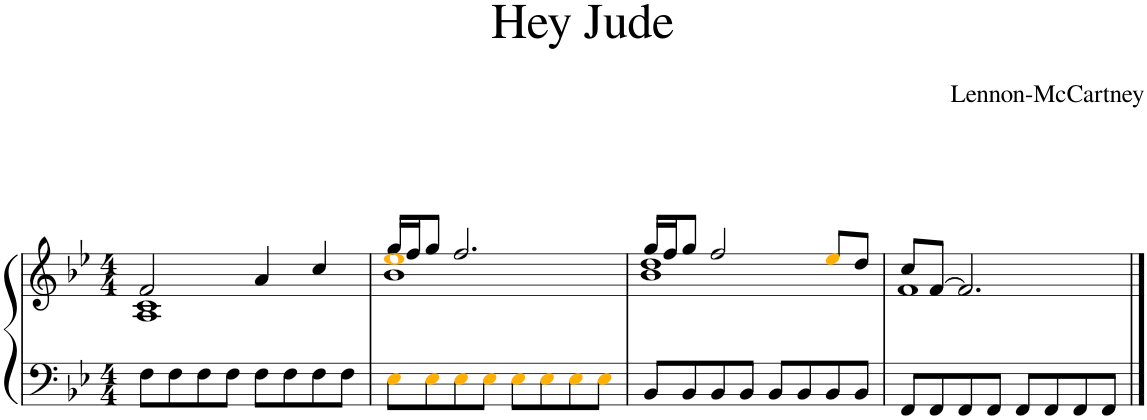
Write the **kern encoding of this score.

**kern	**kern
*part1	*part1
*staff2	*staff1
*I"Piano	*
*I'Pno.	*
*clefF4	*clefG2
*k[b-e-]	*k[b-e-]
*M4/4	*M4/4
=1	=1
*	*^
8F\L	2f/	1A 1c
8F\	.	.
8F\	.	.
8F\J	.	.
8F\L	4a/	.
8F\	.	.
8F\	4cc/	.
8F\J	.	.
=2	=2	=2
8E-i\L	16gg/LL	1b- 1ee-i
.	16ff/J	.
8E-i\	8gg/J	.
8E-i\	2.ff/	.
8E-i\J	.	.
8E-i\L	.	.
8E-i\	.	.
8E-i\	.	.
8E-i\J	.	.
=3	=3	=3
8BB-/L	16gg/LL	1b- 1dd
.	16ff/J	.
8BB-/	8gg/J	.
8BB-/	2ff/	.
8BB-/J	.	.
8BB-/L	.	.
8BB-/	.	.
8BB-/	8ee-i/L	.
8BB-/J	8dd/J	.
=4	=4	=4
8FF/L	8cc/L	1f
8FF/	[8f/J	.
8FF/	2.f/]	.
8FF/J	.	.
8FF/L	.	.
8FF/	.	.
8FF/	.	.
8FF/J	.	.
*	*v	*v
==	==
*-	*-
